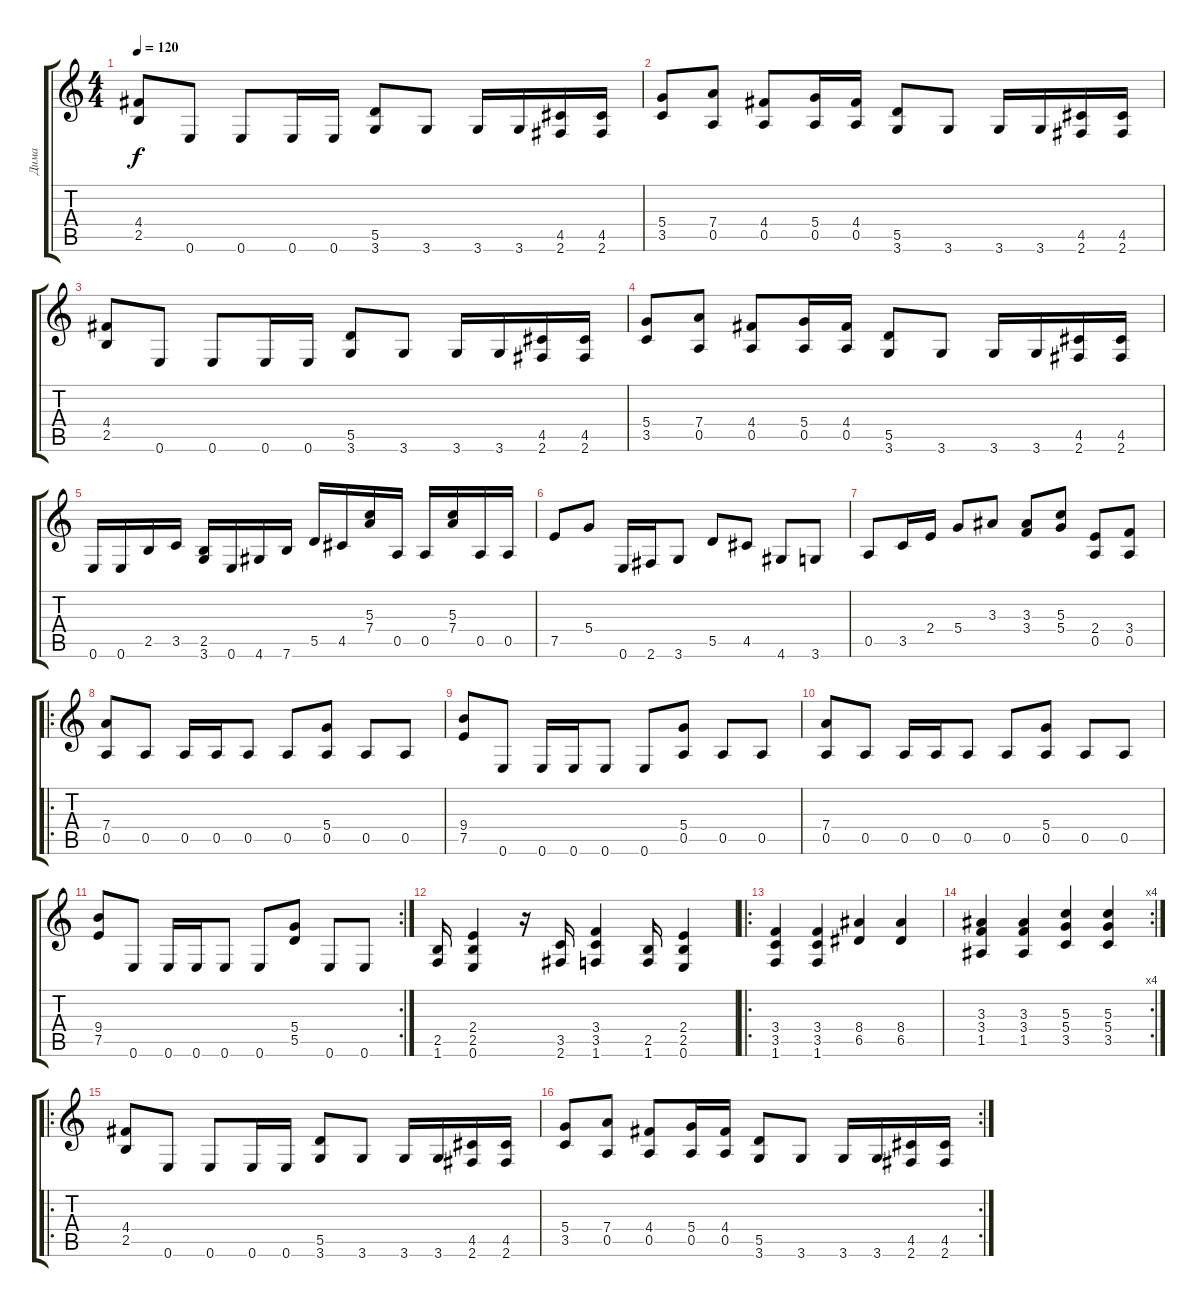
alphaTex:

\track ("Дима" "Дима") {instrument distortionguitar}
\staff {score tabs}
\tuning (E4 B3 G3 D3 A2 E2) {hide}
\ts (4 4)
\tempo 120
\clef g2
\ks c
(4.4 2.5).8{dy f instrument distortionguitar} 0.6.8 0.6.8 0.6.16 0.6.16 (5.5 3.6).8 3.6.8 3.6.16 3.6.16 (4.5 2.6).16 (4.5 2.6).16 |
(5.4 3.5).8 (7.4 0.5).8 (4.4 0.5).8 (5.4 0.5).16 (4.4 0.5).16 (5.5 3.6).8 3.6.8 3.6.16 3.6.16 (4.5 2.6).16 (4.5 2.6).16 |
(4.4 2.5).8 0.6.8 0.6.8 0.6.16 0.6.16 (5.5 3.6).8 3.6.8 3.6.16 3.6.16 (4.5 2.6).16 (4.5 2.6).16 |
(5.4 3.5).8 (7.4 0.5).8 (4.4 0.5).8 (5.4 0.5).16 (4.4 0.5).16 (5.5 3.6).8 3.6.8 3.6.16 3.6.16 (4.5 2.6).16 (4.5 2.6).16 |
0.6.16 0.6.16 2.5.16 3.5.16 (2.5 3.6).16 0.6.16 4.6.16 7.6.16 5.5.16 4.5.16 (5.3 7.4).16 0.5.16 0.5.16 (5.3 7.4).16 0.5.16 0.5.16 |
7.5.8 5.4.8 0.6.16 2.6.16 3.6.8 5.5.8 4.5.8 4.6.8 3.6.8 |
0.5.8 3.5.16 2.4.16 5.4.8 3.3.8 (3.3 3.4).8 (5.3 5.4).8 (2.4 0.5).8 (3.4 0.5).8 |
\ro
(7.4 0.5).8 0.5.8 0.5.16 0.5.16 0.5.8 0.5.8 (5.4 0.5).8 0.5.8 0.5.8 |
(9.4 7.5).8 0.6.8 0.6.16 0.6.16 0.6.8 0.6.8 (5.4 0.5).8 0.5.8 0.5.8 |
(7.4 0.5).8 0.5.8 0.5.16 0.5.16 0.5.8 0.5.8 (5.4 0.5).8 0.5.8 0.5.8 |
\rc 2
(9.4 7.5).8 0.6.8 0.6.16 0.6.16 0.6.8 0.6.8 (5.4 5.5).8 0.6.8 0.6.8 |
(2.5 1.6).16 (2.4 2.5 0.6).4 r.16 (3.5 2.6).16 (3.4 3.5 1.6).4 (2.5 1.6).16 (2.4 2.5 0.6).4 |
\ro
(3.4 3.5 1.6).4 (3.4 3.5 1.6).4 (8.4 6.5).4 (8.4 6.5).4 |
\rc 4
(3.3 3.4 1.5).4 (3.3 3.4 1.5).4 (5.3 5.4 3.5).4 (5.3 5.4 3.5).4 |
\ro
(4.4 2.5).8 0.6.8 0.6.8 0.6.16 0.6.16 (5.5 3.6).8 3.6.8 3.6.16 3.6.16 (4.5 2.6).16 (4.5 2.6).16 |
\rc 2
(5.4 3.5).8 (7.4 0.5).8 (4.4 0.5).8 (5.4 0.5).16 (4.4 0.5).16 (5.5 3.6).8 3.6.8 3.6.16 3.6.16 (4.5 2.6).16 (4.5 2.6).16
